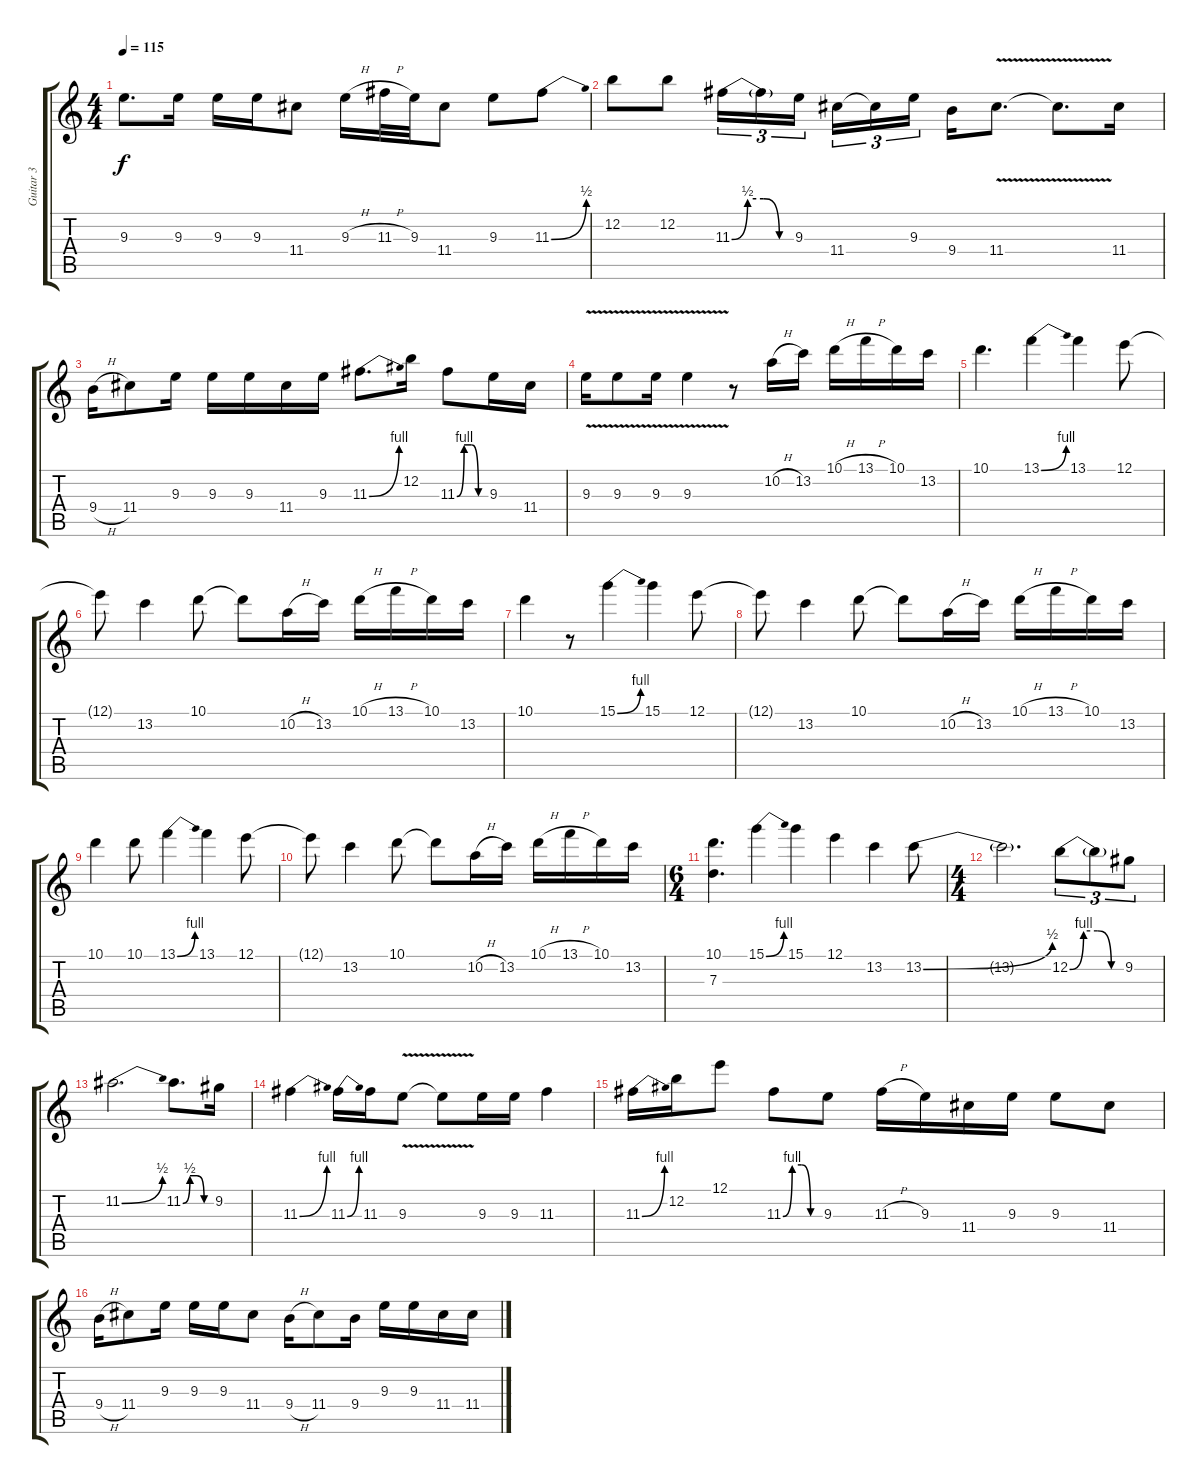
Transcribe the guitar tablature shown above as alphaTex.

\track ("Guitar 3" "Guitar 3") {instrument distortionguitar}
\staff {score tabs}
\tuning (E4 B3 G3 D3 A2 E2) {hide}
\ts (4 4)
\tempo 115
\clef g2
\ks c
9.3.8{d dy f} 9.3.16 9.3.16 9.3.16 11.4.8 9.3{h}.16 11.3{h}.32 9.3.32 11.4.8 9.3.8 11.3{be (bend 0 0 60 2)}.8 |
12.2.8 12.2.8 11.3{be (custom 0 0 15 2 30 2 45 0 60 0)}.16{tu (3 2)} 11.3{t}.16{tu (3 2)} 9.3.16{tu (3 2)} 11.4.16{tu (3 2)} 11.4{t}.16{tu (3 2)} 9.3.16{tu (3 2)} 9.4.16 11.4{v}.8{d} 11.4{t}.8{d} 11.4.16 |
9.4{h}.16 11.4.8 9.3.16 9.3.16 9.3.16 11.4.16 9.3.16 11.3{be (bend 0 0 60 4)}.8{d} 12.2.16 11.3{be (custom 0 0 15 4 30 4 45 0 60 0)}.8 9.3.16 11.4.16 |
9.3{v}.16 9.3{v}.8 9.3{v}.16 9.3{v}.4 r.8 10.2{h}.16 13.2.16 10.1{h}.16 13.1{h}.16 10.1.16 13.2.16 |
10.1.4{d} 13.1{be (bend 0 0 60 4)}.4 13.1.4 12.1.8 |
12.1{t}.8 13.2.4 10.1.8 10.1{t}.8 10.2{h}.16 13.2.16 10.1{h}.16 13.1{h}.16 10.1.16 13.2.16 |
10.1.4 r.8 15.1{be (bend 0 0 60 4)}.4 15.1.4 12.1.8 |
12.1{t}.8 13.2.4 10.1.8 10.1{t}.8 10.2{h}.16 13.2.16 10.1{h}.16 13.1{h}.16 10.1.16 13.2.16 |
10.1.4 10.1.8 13.1{be (bend 0 0 60 4)}.4 13.1.4 12.1.8 |
12.1{t}.8 13.2.4 10.1.8 10.1{t}.8 10.2{h}.16 13.2.16 10.1{h}.16 13.1{h}.16 10.1.16 13.2.16 |
\ts (6 4)
(10.1 7.3).4{d} 15.1{be (bend 0 0 60 4)}.4 15.1.4 12.1.4 13.2.4 13.2{be (bend 0 0 60 2)}.8 |
\ts (4 4)
13.2{t}.2{d} 12.2{be (custom 0 0 15 4 30 4 45 0 60 0)}.8{tu (3 2)} 12.2{t}.8{tu (3 2)} 9.2.8{tu (3 2)} |
11.2{be (bend 0 0 60 2)}.2{d} 11.2{be (custom 0 0 15 2 30 2 45 0 60 0)}.8{d} 9.2.16 |
11.3{be (bend 0 0 60 4)}.4 11.3{be (bend 0 0 60 4)}.16 11.3.16 9.3{v}.8 9.3{t}.8 9.3.16 9.3.16 11.3.4 |
11.3{be (bend 0 0 60 4)}.16 12.2.16 12.1.8 11.3{be (custom 0 0 15 4 30 4 45 0 60 0)}.8 9.3.8 11.3{h}.16 9.3.16 11.4.16 9.3.16 9.3.8 11.4.8 |
9.4{h}.16 11.4.8 9.3.16 9.3.16 9.3.16 11.4.8 9.4{h}.16 11.4.8 9.4.16 9.3.16 9.3.16 11.4.16 11.4.16
